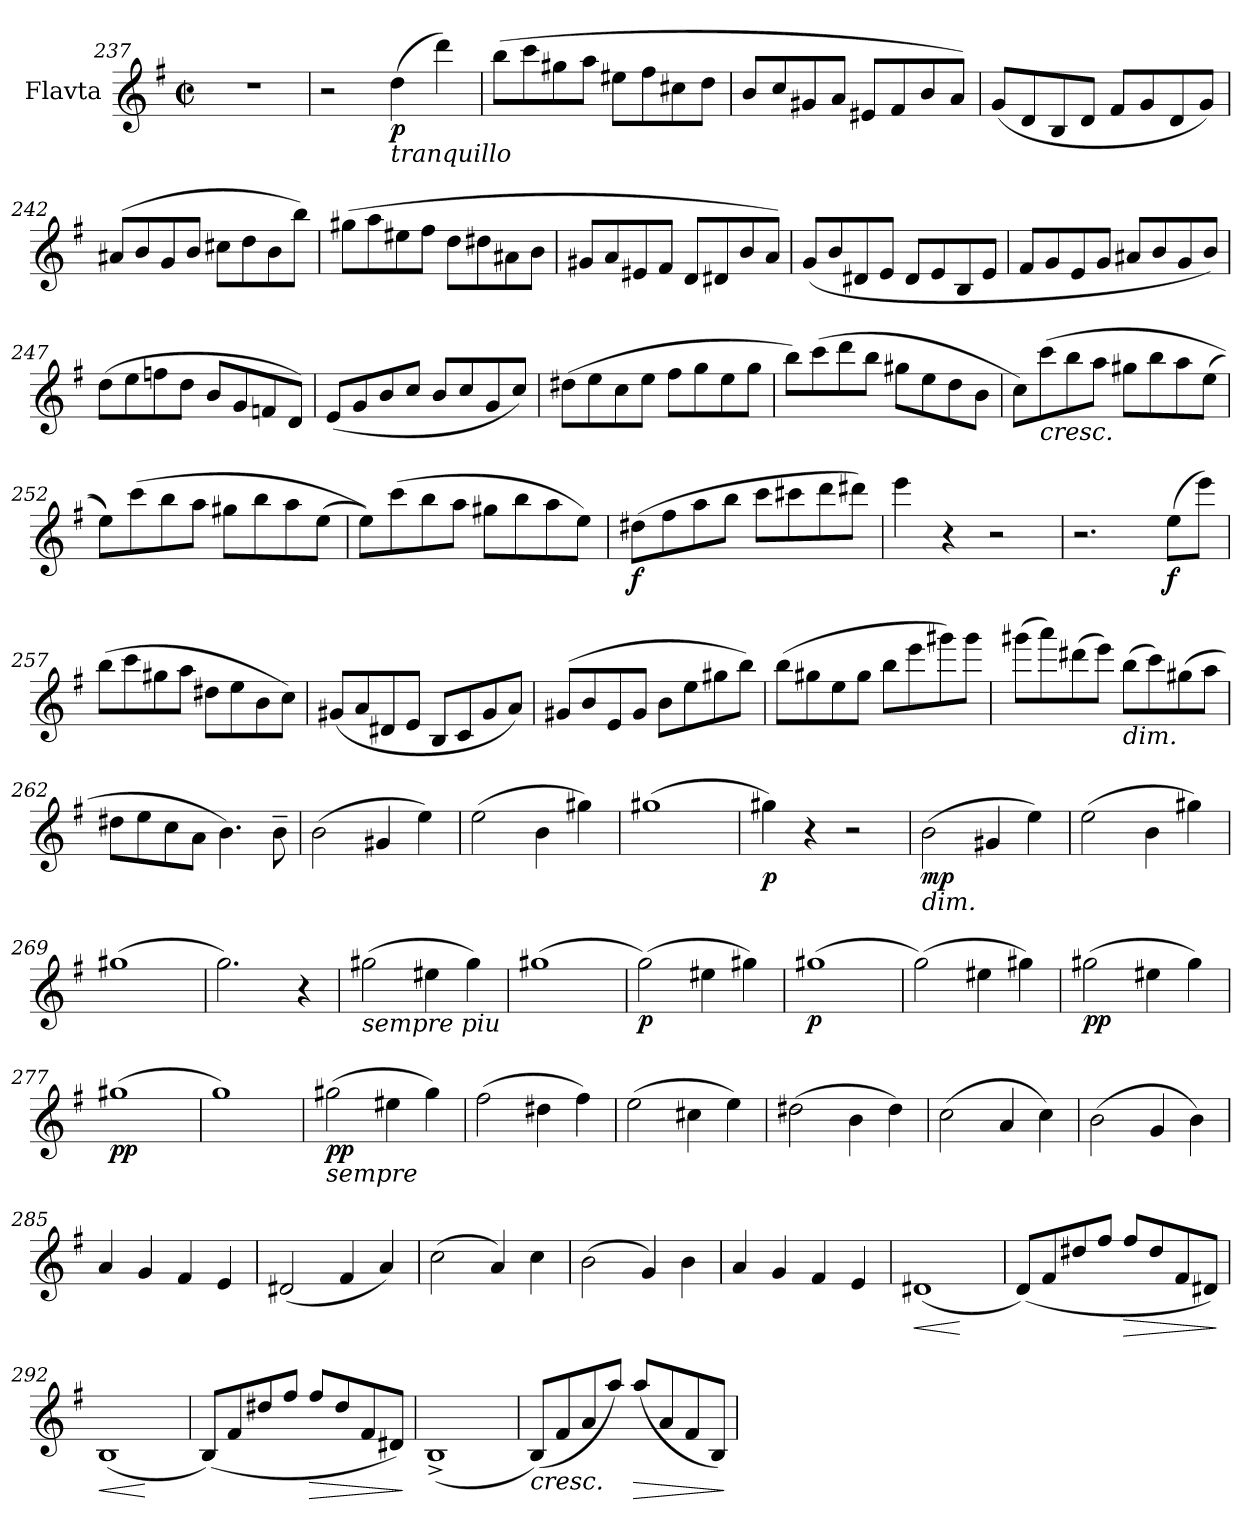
**kern	**dynam
*part1	*part1
*staff1	*staff1
*I"Flavta	*
*I'Fl.	*
*clefG2	*
*k[f#]	*
*M2/2	*
*met(c|)	*
=237	=237
1r	.
=238	=238
2r	.
!LO:TX:b:i:t=tranquillo	!
!	!LO:DY:b
(>4dd\	p
4ddd\)	.
=239	=239
(>8bb\L	.
8ccc\	.
8gg#X\	.
8aa\J	.
8ee#X\L	.
8ff#\	.
8cc#X\	.
8dd\J	.
=240	=240
8b/L	.
8cc/	.
8g#X/	.
8a/J	.
8e#X/L	.
8f#/	.
8b/	.
8a/J)	.
=241	=241
(<8g/L	.
8d/	.
8B/	.
8d/J	.
8f#/L	.
8g/	.
8d/	.
8g/J)	.
=242	=242
(>8a#X/L	.
8b/	.
8g/	.
8b/J	.
8cc#X\L	.
8dd\	.
8b\	.
8bb\J)	.
!!LO:LB:g=z
=243	=243
(>8gg#X\L	.
8aa\	.
8ee#X\	.
8ff#\J	.
8dd\L	.
8dd#X\	.
8a#X\	.
8b\J	.
=244	=244
8g#X/L	.
8a/	.
8e#X/	.
8f#/J	.
8d/L	.
8d#X/	.
8b/	.
8a/J)	.
=245	=245
(>8g/L	.
8b/	.
8d#X/	.
8e/J	.
8d#/L	.
8e/	.
8B/	.
8e/J	.
=246	=246
8f#/L	.
8g/	.
8e/	.
8g/J	.
8a#X/L	.
8b/	.
8g/	.
8b/J)	.
!!LO:LB:g=z
=247	=247
(>8dd\L	.
8ee\	.
8ffn\	.
8dd\J	.
8b/L	.
8g/	.
8fn/	.
8d/J)	.
=248	=248
(<8e/L	.
8g/	.
8b/	.
8cc/J	.
8b/L	.
8cc/	.
8g/	.
8cc/J)	.
=249	=249
(>8dd#X\L	.
8ee\	.
8cc\	.
8ee\J	.
8ff#\L	.
8gg\	.
8ee\	.
8gg\J	.
=250	=250
8bb\L)	.
(>8ccc\	.
8ddd\	.
8bb\J	.
8gg#X\L	.
8ee\	.
8dd\	.
8b\J	.
=251	=251
8cc\L)	.
!LO:TX:b:i:t=cresc.	!
(>8ccc\	.
8bb\	.
8aa\J	.
8gg#X\L	.
8bb\	.
8aa\	.
(>8ee\J	.
!!LO:LB:g=z
=252	=252
8ee\L))	.
(>8ccc\	.
8bb\	.
8aa\J	.
8gg#X\L	.
8bb\	.
8aa\	.
(>8ee\J	.
=253	=253
8ee\L))	.
(>8ccc\	.
8bb\	.
8aa\J	.
8gg#X\L	.
8bb\	.
8aa\	.
8ee\J)	.
=254	=254
!	!LO:DY:b
(>8dd#X\L	f
8ff#\	.
8aa\	.
8bb\J	.
8ccc\L	.
8ccc#X\	.
8ddd\	.
8ddd#X\J)	.
=255	=255
4eee\	.
4r	.
2r	.
=256	=256
2.r	.
!	!LO:DY:b
(>8ee\L	f
8eee\J)	.
!!LO:LB:g=z
=257	=257
(>8bb\L	.
8ccc\	.
8gg#X\	.
8aa\J	.
8dd#X\L	.
8ee\	.
8b\	.
8cc\J)	.
=258	=258
(<8g#X/L	.
8a/	.
8d#X/	.
8e/J	.
8B/L	.
8c/	.
8g#/	.
8a/J)	.
=259	=259
(>8g#X/L	.
8b/	.
8e/	.
8g#/J	.
8b\L	.
8ee\	.
8gg#X\	.
8bb\J)	.
=260	=260
(>8bb\L	.
8gg#X\	.
8ee\	.
8gg#\J	.
8bb\L	.
8eee\	.
8ggg#X\)	.
8ggg#\J	.
!!LO:PB:g=z
=261	=261
(>8ggg#X\L	.
8aaa\)	.
(>8ddd#X\	.
8eee\J)	.
!LO:TX:b:i:t=dim.	!
(>8bb\L	.
8ccc\)	.
(>8gg#X\	.
8aa\J	.
=262	=262
8dd#X\L	.
8ee\	.
8cc\	.
8a\J	.
4.b\)	.
8b~\	.
=263	=263
(>2b\	.
4g#X/	.
4ee\)	.
=264	=264
(>2ee\	.
4b\	.
4gg#X\)	.
=265	=265
(>1gg#X	.
=266	=266
!	!LO:DY:b
4gg#X\)	p
4r	.
2r	.
=267	=267
!LO:TX:b:i:t=dim.	!
!	!LO:DY:b
(>2b\	mp
4g#X/	.
4ee\)	.
=268	=268
(>2ee\	.
4b\	.
4gg#X\)	.
=269	=269
(>1gg#X	.
!!LO:LB:g=z
=270	=270
2.gg\)	.
4r	.
=271	=271
!LO:TX:b:i:t=sempre piu	!
(>2gg#X\	.
4ee#X\	.
4gg#\)	.
=272	=272
(>1gg#X	.
=273	=273
!	!LO:DY:b
(>2gg\)	p
4ee#X\	.
4gg#X\)	.
=274	=274
!	!LO:DY:b
(>1gg#X	p
=275	=275
(>2gg\)	.
4ee#X\	.
4gg#X\)	.
=276	=276
!	!LO:DY:b
(>2gg#X\	pp
4ee#X\	.
4gg#\)	.
=277	=277
!	!LO:DY:b
(>1gg#X	pp
=278	=278
1gg)	.
=279	=279
!LO:TX:b:i:t=sempre	!
!	!LO:DY:b
(>2gg#X\	pp
4ee#X\	.
4gg#\)	.
=280	=280
(>2ff#\	.
4dd#X\	.
4ff#\)	.
!!LO:LB:g=z
=281	=281
(>2ee\	.
4cc#X\	.
4ee\)	.
=282	=282
(>2dd#X\	.
4b\	.
4dd#\)	.
=283	=283
(>2cc\	.
4a/	.
4cc\)	.
=284	=284
(>2b\	.
4g/	.
4b\)	.
=285	=285
4a/	.
4g/	.
4f#/	.
4e/	.
=286	=286
(<2d#X/	.
4f#/	.
4a/)	.
=287	=287
(>2cc\	.
4a/)	.
4cc\	.
=288	=288
(>2b\	.
4g/)	.
4b\	.
=289	=289
4a/	.
4g/	.
4f#/	.
4e/	.
=290	=290
!	!LO:HP:b
(<1d#X	<
.	[
!!LO:LB:g=z
=291	=291
(<8d/L)	.
8f#/	.
8dd#X/	.
8ff#/J	.
!	!LO:HP:b
8ff#/L	>
8dd#/	.
8f#/	.
8d#X/J)	.
.	]
=292	=292
!	!LO:HP:b
(<1B	<
.	[
=293	=293
(<8B/L)	.
8f#/	.
8dd#X/	.
8ff#/J	.
!	!LO:HP:b
8ff#/L	>
8dd#/	.
8f#/	.
8d#X/J)	.
.	]
=294	=294
(<1B^	.
=295	=295
!	!LO:HP:b
(<8B/L)	<
8f#/	.
8a/	.
8aa/J)	.
!	!LO:HP:b
(<8aa/L	>
8a/	.
8f#/	.
8B/J)	.
.	[ ]
=	=
*-	*-
